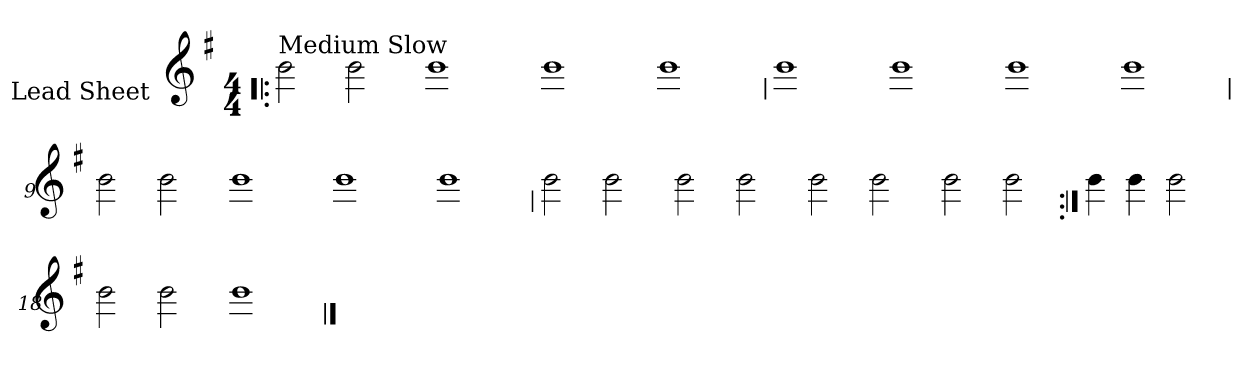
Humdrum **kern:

**kern
*part1
*staff1
*I"Lead Sheet
*stria0
*clefG2
*k[f#]
*G:
*M4/4
=1!|:
!LO:TX:a:t=Medium Slow
2b
2b
=2-
1b
=3-
1b
=4-
1b
!!LO:LB:g=z
=5
1b
=6-
1b
=7-
1b
=8-
1b
!!LO:LB:g=z
=9
2b
2b
=10-
1b
=11-
1b
=12-
1b
!!LO:LB:g=z
=13
2b
2b
=14-
2b
2b
=15-
2b
2b
=16-
2b
2b
!!LO:LB:g=z
=17:|!
4b
4b
2b
=18-
2b
2b
=19-
1b
==
*-
